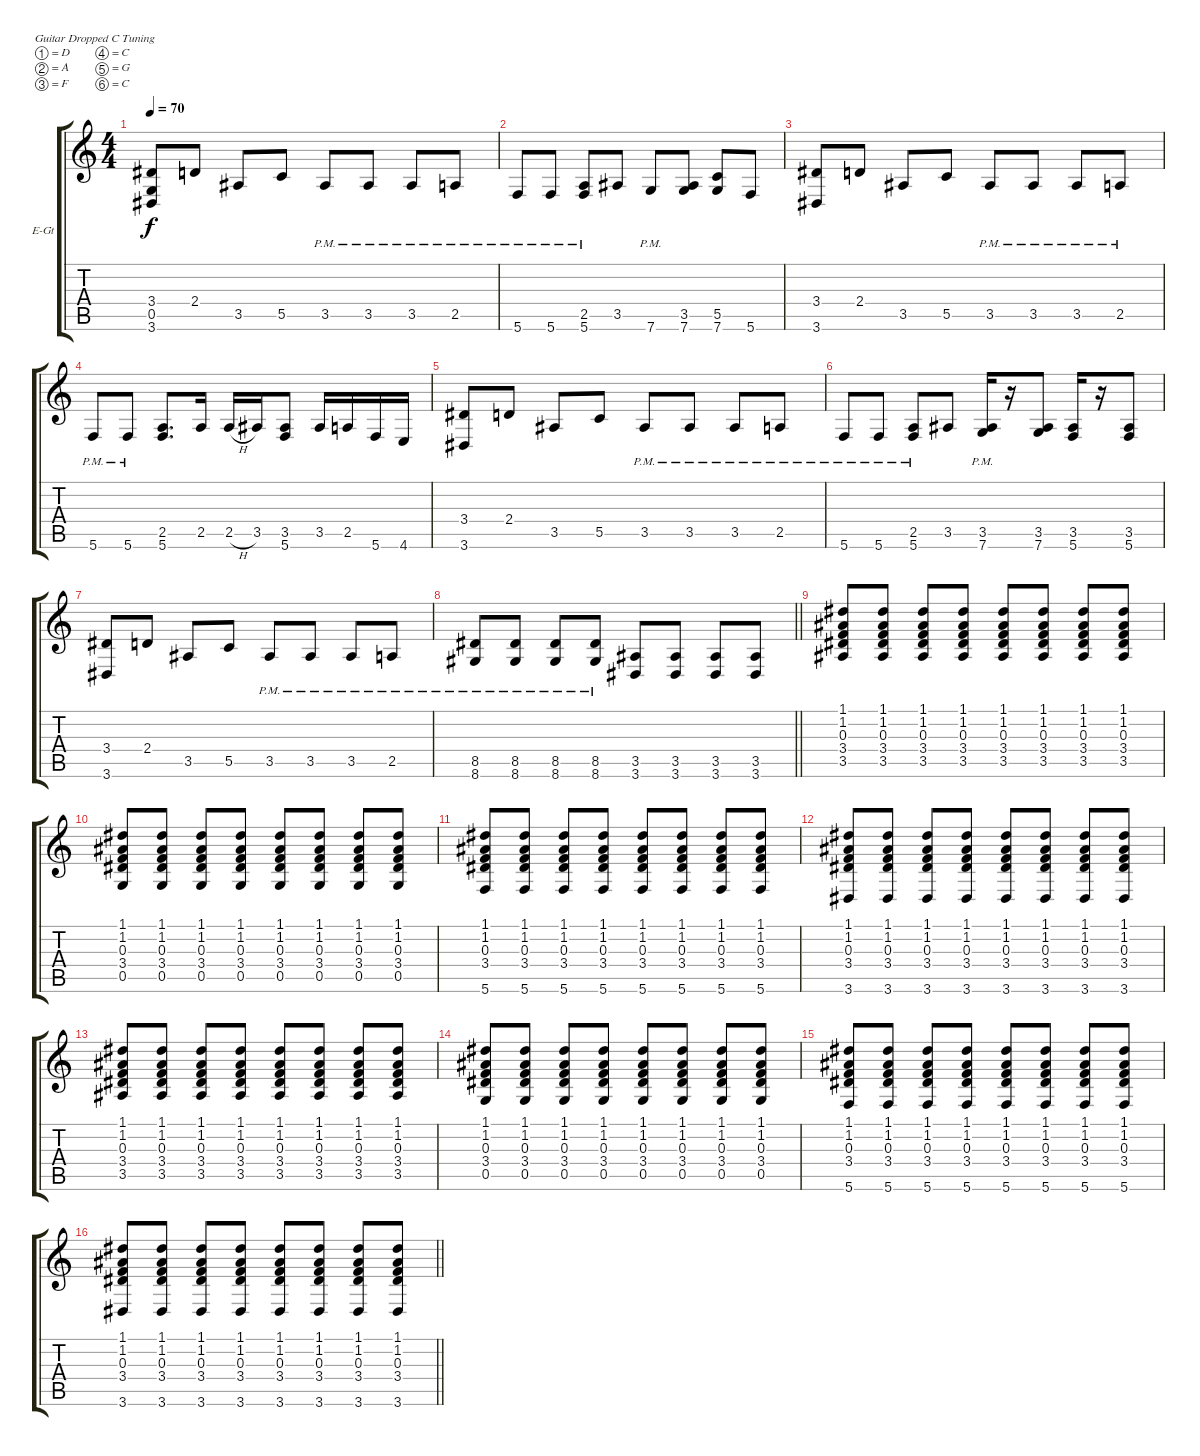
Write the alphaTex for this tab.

\bracketExtendMode groupsimilarinstruments
\firstSystemTrackNameOrientation horizontal
\otherSystemsTrackNameOrientation horizontal
\track ("Untitled" "E-Gt") {instrument overdrivenguitar}
\staff {score tabs}
\tuning (D4 A3 F3 C3 G2 C2)
\ts (4 4)
\beaming (8 2 2 2 2)
\tempo 70
\clef g2
\ks c
(3.4 0.5 3.6).8{dy f instrument overdrivenguitar} 2.4.8 3.5.8 5.5.8 3.5{pm}.8 3.5{pm}.8 3.5{pm}.8 2.5{pm}.8 |
5.6{pm}.8 5.6{pm}.8 (2.5{pm} 5.6{pm}).8 3.5.8 7.6{pm}.8 (3.5 7.6).8 (5.5 7.6).8 5.6.8 |
(3.4 3.6).8 2.4.8 3.5.8 5.5.8 3.5{pm}.8 3.5{pm}.8 3.5{pm}.8 2.5{pm}.8 |
5.6{pm}.8 5.6{pm}.8 (2.5 5.6).8{d} 2.5.16 2.5{h}.16 3.5.16 (3.5 5.6).8 3.5.16 2.5.16 5.6.16 4.6.16 |
(3.4 3.6).8 2.4.8 3.5.8 5.5.8 3.5{pm}.8 3.5{pm}.8 3.5{pm}.8 2.5{pm}.8 |
5.6{pm}.8 5.6{pm}.8 (2.5{pm} 5.6{pm}).8 3.5.8 (3.5{pm} 7.6{pm}).16 r.16 (3.5 7.6).8 (3.5 5.6).16 r.16 (3.5 5.6).8 |
(3.4 3.6).8 2.4.8 3.5.8 5.5.8 3.5{pm}.8 3.5{pm}.8 3.5{pm}.8 2.5{pm}.8 |
\barLineRight lightlight
(8.5{pm} 8.6{pm}).8 (8.5{pm} 8.6{pm}).8 (8.5{pm} 8.6{pm}).8 (8.5{pm} 8.6{pm}).8 (3.5 3.6).8 (3.5 3.6).8 (3.5 3.6).8 (3.5 3.6).8 |
(1.1 1.2 0.3 3.4 3.5).8 (1.1 1.2 0.3 3.4 3.5).8 (1.1 1.2 0.3 3.4 3.5).8 (1.1 1.2 0.3 3.4 3.5).8 (1.1 1.2 0.3 3.4 3.5).8 (1.1 1.2 0.3 3.4 3.5).8 (1.1 1.2 0.3 3.4 3.5).8 (1.1 1.2 0.3 3.4 3.5).8 |
(1.1 1.2 0.3 3.4 0.5).8 (1.1 1.2 0.3 3.4 0.5).8 (1.1 1.2 0.3 3.4 0.5).8 (1.1 1.2 0.3 3.4 0.5).8 (1.1 1.2 0.3 3.4 0.5).8 (1.1 1.2 0.3 3.4 0.5).8 (1.1 1.2 0.3 3.4 0.5).8 (1.1 1.2 0.3 3.4 0.5).8 |
(1.1 1.2 0.3 3.4 5.6).8 (1.1 1.2 0.3 3.4 5.6).8 (1.1 1.2 0.3 3.4 5.6).8 (1.1 1.2 0.3 3.4 5.6).8 (1.1 1.2 0.3 3.4 5.6).8 (1.1 1.2 0.3 3.4 5.6).8 (1.1 1.2 0.3 3.4 5.6).8 (1.1 1.2 0.3 3.4 5.6).8 |
(1.1 1.2 0.3 3.4 3.6).8 (1.1 1.2 0.3 3.4 3.6).8 (1.1 1.2 0.3 3.4 3.6).8 (1.1 1.2 0.3 3.4 3.6).8 (1.1 1.2 0.3 3.4 3.6).8 (1.1 1.2 0.3 3.4 3.6).8 (1.1 1.2 0.3 3.4 3.6).8 (1.1 1.2 0.3 3.4 3.6).8 |
(1.1 1.2 0.3 3.4 3.5).8 (1.1 1.2 0.3 3.4 3.5).8 (1.1 1.2 0.3 3.4 3.5).8 (1.1 1.2 0.3 3.4 3.5).8 (1.1 1.2 0.3 3.4 3.5).8 (1.1 1.2 0.3 3.4 3.5).8 (1.1 1.2 0.3 3.4 3.5).8 (1.1 1.2 0.3 3.4 3.5).8 |
(1.1 1.2 0.3 3.4 0.5).8 (1.1 1.2 0.3 3.4 0.5).8 (1.1 1.2 0.3 3.4 0.5).8 (1.1 1.2 0.3 3.4 0.5).8 (1.1 1.2 0.3 3.4 0.5).8 (1.1 1.2 0.3 3.4 0.5).8 (1.1 1.2 0.3 3.4 0.5).8 (1.1 1.2 0.3 3.4 0.5).8 |
(1.1 1.2 0.3 3.4 5.6).8 (1.1 1.2 0.3 3.4 5.6).8 (1.1 1.2 0.3 3.4 5.6).8 (1.1 1.2 0.3 3.4 5.6).8 (1.1 1.2 0.3 3.4 5.6).8 (1.1 1.2 0.3 3.4 5.6).8 (1.1 1.2 0.3 3.4 5.6).8 (1.1 1.2 0.3 3.4 5.6).8 |
\barLineRight lightlight
(1.1 1.2 0.3 3.4 3.6).8 (1.1 1.2 0.3 3.4 3.6).8 (1.1 1.2 0.3 3.4 3.6).8 (1.1 1.2 0.3 3.4 3.6).8 (1.1 1.2 0.3 3.4 3.6).8 (1.1 1.2 0.3 3.4 3.6).8 (1.1 1.2 0.3 3.4 3.6).8 (1.1 1.2 0.3 3.4 3.6).8
